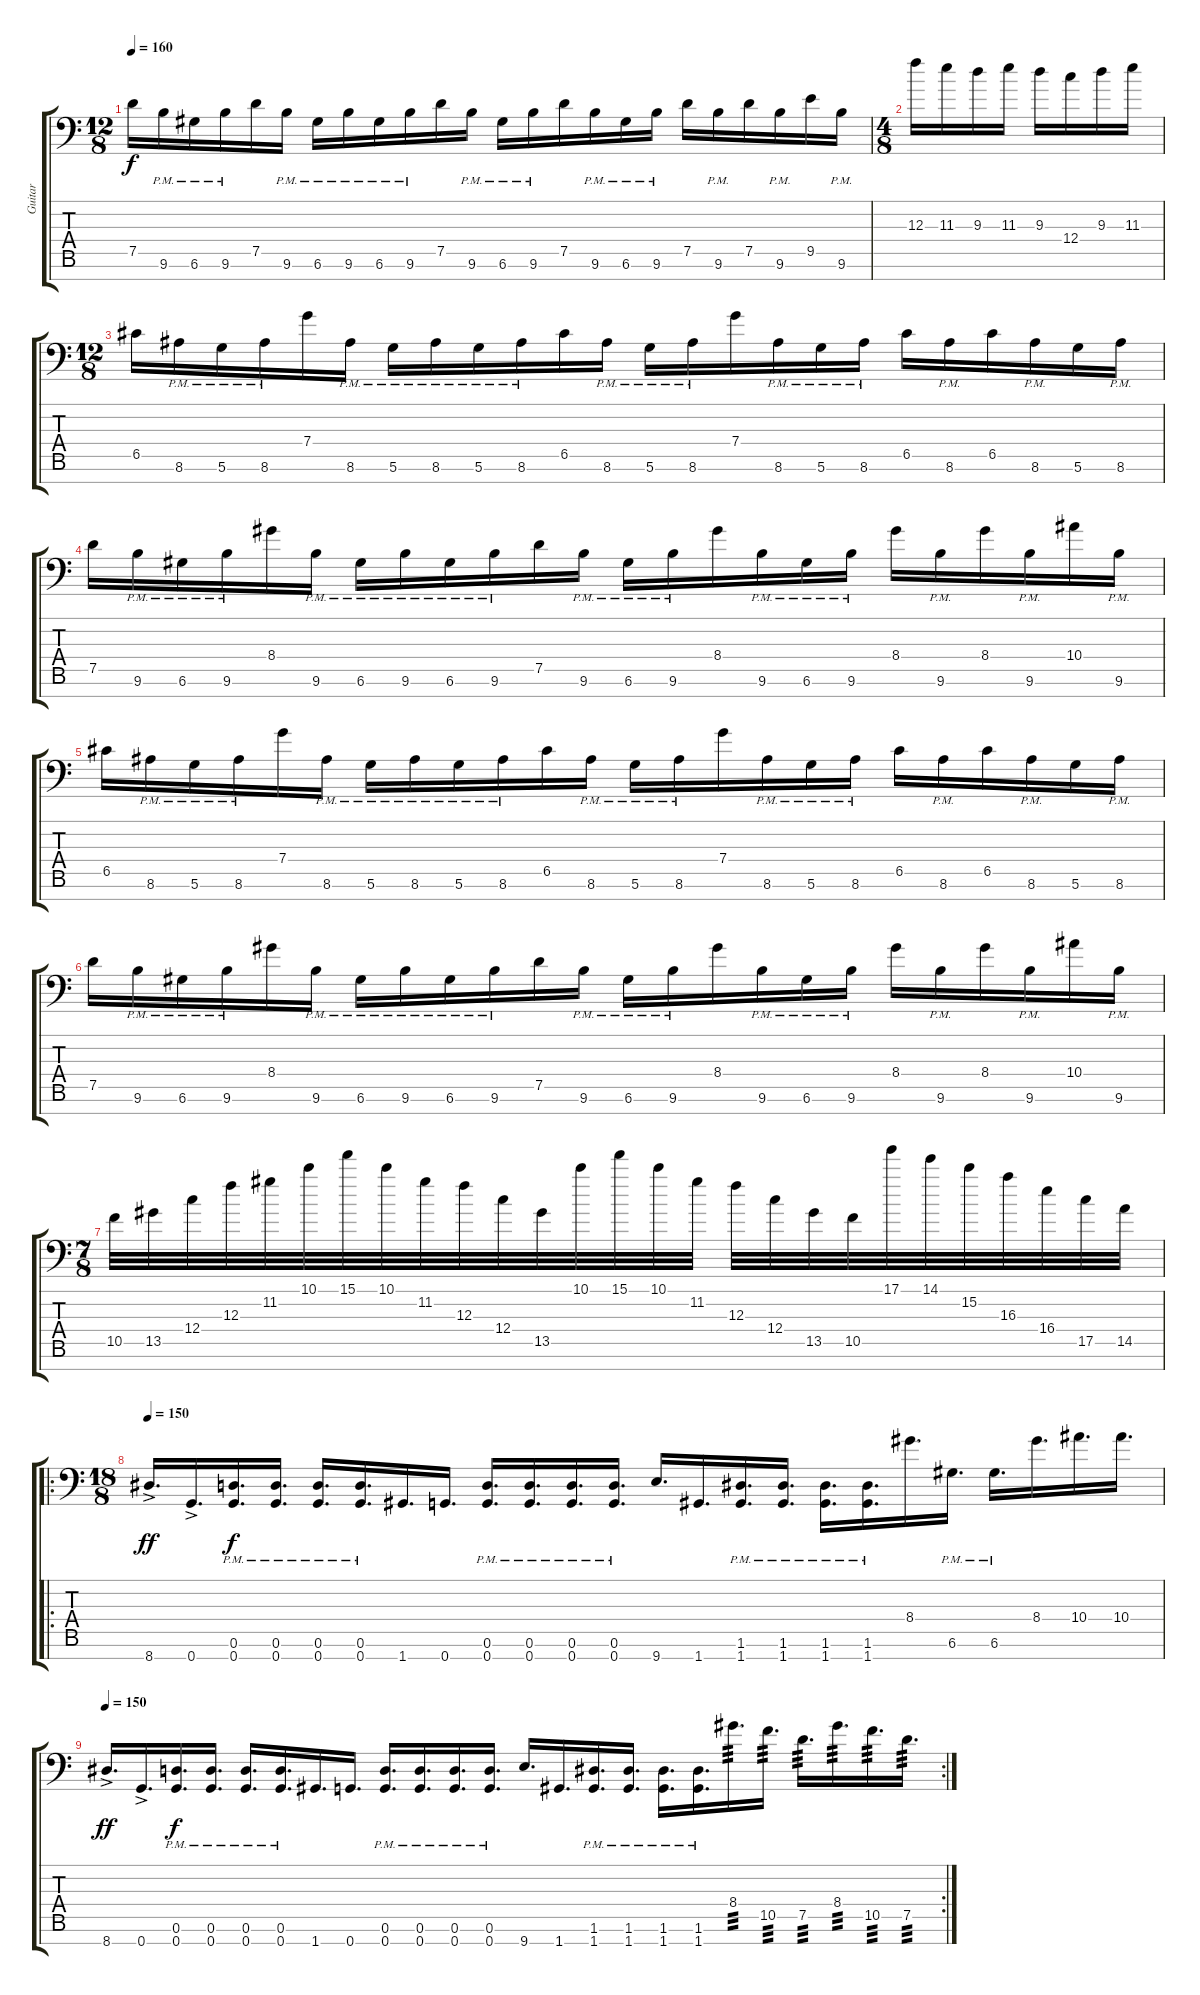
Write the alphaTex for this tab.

\track ("Guitar" "Guitar") {instrument distortionguitar}
\staff {score tabs}
\tuning (D4 A3 F3 C3 G2 D2 G1) {hide}
\ts (12 8)
\tempo 160
\clef f4
\ks c
7.5.16{dy f} 9.6{pm}.16 6.6{pm}.16 9.6{pm}.16 7.5.16 9.6{pm}.16 6.6{pm}.16 9.6{pm}.16 6.6{pm}.16 9.6{pm}.16 7.5.16 9.6{pm}.16 6.6{pm}.16 9.6{pm}.16 7.5.16 9.6{pm}.16 6.6{pm}.16 9.6{pm}.16 7.5.16 9.6{pm}.16 7.5.16 9.6{pm}.16 9.5.16 9.6{pm}.16 |
\ts (4 8)
12.3.16 11.3.16 9.3.16 11.3.16 9.3.16 12.4.16 9.3.16 11.3.16 |
\ts (12 8)
6.5.16 8.6{pm}.16 5.6{pm}.16 8.6{pm}.16 7.4.16 8.6{pm}.16 5.6{pm}.16 8.6{pm}.16 5.6{pm}.16 8.6{pm}.16 6.5.16 8.6{pm}.16 5.6{pm}.16 8.6{pm}.16 7.4.16 8.6{pm}.16 5.6{pm}.16 8.6{pm}.16 6.5.16 8.6{pm}.16 6.5.16 8.6{pm}.16 5.6.16 8.6{pm}.16 |
7.5.16 9.6{pm}.16 6.6{pm}.16 9.6{pm}.16 8.4.16 9.6{pm}.16 6.6{pm}.16 9.6{pm}.16 6.6{pm}.16 9.6{pm}.16 7.5.16 9.6{pm}.16 6.6{pm}.16 9.6{pm}.16 8.4.16 9.6{pm}.16 6.6{pm}.16 9.6{pm}.16 8.4.16 9.6{pm}.16 8.4.16 9.6{pm}.16 10.4.16 9.6{pm}.16 |
6.5.16 8.6{pm}.16 5.6{pm}.16 8.6{pm}.16 7.4.16 8.6{pm}.16 5.6{pm}.16 8.6{pm}.16 5.6{pm}.16 8.6{pm}.16 6.5.16 8.6{pm}.16 5.6{pm}.16 8.6{pm}.16 7.4.16 8.6{pm}.16 5.6{pm}.16 8.6{pm}.16 6.5.16 8.6{pm}.16 6.5.16 8.6{pm}.16 5.6.16 8.6{pm}.16 |
7.5.16 9.6{pm}.16 6.6{pm}.16 9.6{pm}.16 8.4.16 9.6{pm}.16 6.6{pm}.16 9.6{pm}.16 6.6{pm}.16 9.6{pm}.16 7.5.16 9.6{pm}.16 6.6{pm}.16 9.6{pm}.16 8.4.16 9.6{pm}.16 6.6{pm}.16 9.6{pm}.16 8.4.16 9.6{pm}.16 8.4.16 9.6{pm}.16 10.4.16 9.6{pm}.16 |
\ts (7 8)
10.5.32 13.5.32 12.4.32 12.3.32 11.2.32 10.1.32 15.1.32 10.1.32 11.2.32 12.3.32 12.4.32 13.5.32 10.1.32 15.1.32 10.1.32 11.2.32 12.3.32 12.4.32 13.5.32 10.5.32 17.1.32 14.1.32 15.2.32 16.3.32 16.4.32 17.5.32 14.5.32 |
\ro
\ts (18 8)
\tempo 150
8.7{ac}.16{d dy ff} 0.7{ac}.16{d} (0.6{pm} 0.7{pm}).16{d dy f} (0.6{pm} 0.7{pm}).16{d} (0.6{pm} 0.7{pm}).16{d} (0.6{pm} 0.7{pm}).16{d} 1.7.16{d} 0.7.16{d} (0.6{pm} 0.7{pm}).16{d} (0.6{pm} 0.7{pm}).16{d} (0.6{pm} 0.7{pm}).16{d} (0.6{pm} 0.7{pm}).16{d} 9.7.16{d} 1.7.16{d} (1.6{pm} 1.7{pm}).16{d} (1.6{pm} 1.7{pm}).16{d} (1.6{pm} 1.7{pm}).16{d} (1.6{pm} 1.7{pm}).16{d} 8.4.16{d} 6.6{pm}.16{d} 6.6{pm}.16{d} 8.4.16{d} 10.4.16{d} 10.4.16{d} |
\rc 2
\tempo 150
8.7{ac}.16{d dy ff} 0.7{ac}.16{d} (0.6{pm} 0.7{pm}).16{d dy f} (0.6{pm} 0.7{pm}).16{d} (0.6{pm} 0.7{pm}).16{d} (0.6{pm} 0.7{pm}).16{d} 1.7.16{d} 0.7.16{d} (0.6{pm} 0.7{pm}).16{d} (0.6{pm} 0.7{pm}).16{d} (0.6{pm} 0.7{pm}).16{d} (0.6{pm} 0.7{pm}).16{d} 9.7.16{d} 1.7.16{d} (1.6{pm} 1.7{pm}).16{d} (1.6{pm} 1.7{pm}).16{d} (1.6{pm} 1.7{pm}).16{d} (1.6{pm} 1.7{pm}).16{d} 8.4.16{d tp 3} 10.5.16{d tp 3} 7.5.16{d tp 3} 8.4.16{d tp 3} 10.5.16{d tp 3} 7.5.16{d tp 3}
